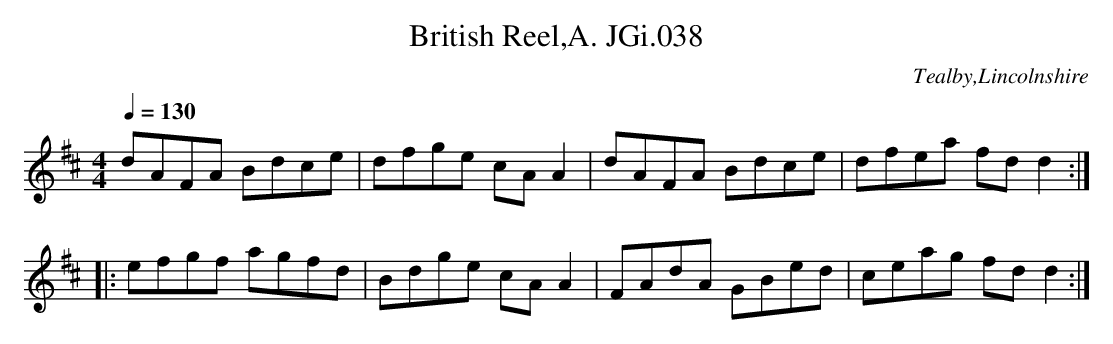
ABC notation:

X:1
T:British Reel,A. JGi.038
L:1/8
M:4/4
O:Tealby,Lincolnshire
Q:1/4=130
K:D
dAFA Bdce|dfge cAA2|dAFA Bdce|dfea fd d2:|
|:efgf agfd|Bdge cA A2|FAdA GBed|ceag fd d2:|
